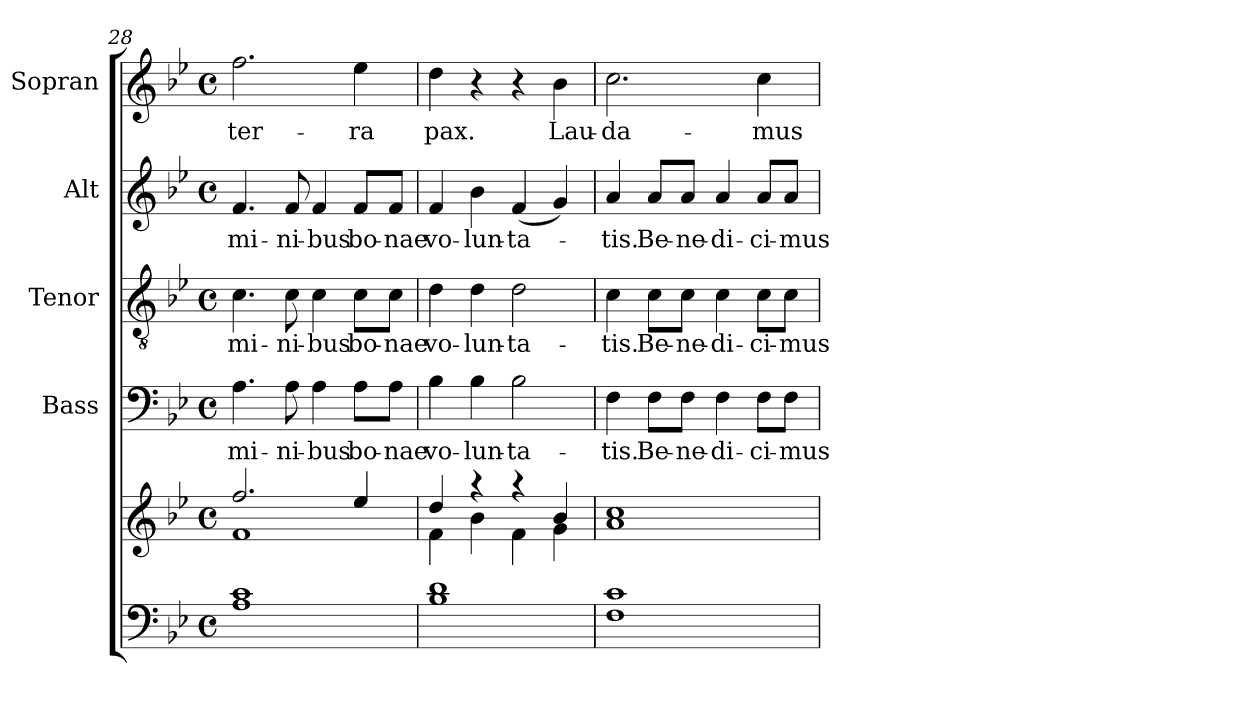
**kern	**kern	**kern	**text	**kern	**text	**kern	**text	**kern	**text
*part5	*part5	*part4	*part4	*part3	*part3	*part2	*part2	*part1	*part1
*staff6	*staff5	*staff4	*staff4	*staff3	*staff3	*staff2	*staff2	*staff1	*staff1
*	*	*I"Bass	*	*I"Tenor	*	*I"Alt	*	*I"Sopran	*
*	*	*I'B.	*	*I'T.	*	*I'A.	*	*I'S.	*
*clefF4	*clefG2	*clefF4	*	*clefGv2	*	*clefG2	*	*clefG2	*
*k[b-e-]	*k[b-e-]	*k[b-e-]	*	*k[b-e-]	*	*k[b-e-]	*	*k[b-e-]	*
*B-:	*B-:	*B-:	*	*B-:	*	*B-:	*	*B-:	*
*M4/4	*M4/4	*M4/4	*	*M4/4	*	*M4/4	*	*M4/4	*
*met(c)	*met(c)	*met(c)	*	*met(c)	*	*met(c)	*	*met(c)	*
=28	=28	=28	=28	=28	=28	=28	=28	=28	=28
*^	*^	*	*	*	*	*	*	*	*
!	!	!	!	!	!LO:LY:b	!	!LO:LY:b	!	!LO:LY:b	!	!LO:LY:b
1c	1A	2.ff/	1f	4.A\	-mi-	4.c\	-mi-	4.f/	-mi-	2.ff\	ter-
!	!	!	!	!	!LO:LY:b	!	!LO:LY:b	!	!LO:LY:b	!	!
.	.	.	.	8A\	-ni-	8c\	-ni-	8f/	-ni-	.	.
!	!	!	!	!	!LO:LY:b	!	!LO:LY:b	!	!LO:LY:b	!	!
.	.	.	.	4A\	-bus	4c\	-bus	4f/	-bus	.	.
!	!	!	!	!	!LO:LY:b	!	!LO:LY:b	!	!LO:LY:b	!	!LO:LY:b
.	.	4ee-/	.	8A\L	bo-	8c\L	bo-	8f/L	bo-	4ee-\	-ra
!	!	!	!	!	!LO:LY:b	!	!LO:LY:b	!	!LO:LY:b	!	!
.	.	.	.	8A\J	-nae	8c\J	-nae	8f/J	-nae	.	.
=29	=29	=29	=29	=29	=29	=29	=29	=29	=29	=29	=29
!	!	!	!	!	!LO:LY:b	!	!LO:LY:b	!	!LO:LY:b	!	!LO:LY:b
1d	1B-	4dd/	4f\	4B-\	vo-	4d\	vo-	4f/	vo-	4dd\	pax.
!	!	!	!	!	!LO:LY:b	!	!LO:LY:b	!	!LO:LY:b	!	!
.	.	4rgg	4b-\	4B-\	-lun-	4d\	-lun-	4b-\	-lun-	4r	.
!	!	!	!	!	!LO:LY:b	!	!LO:LY:b	!	!LO:LY:b	!	!
.	.	4rgg	4f\	2B-\	-ta-	2d\	-ta-	(<4f/	-ta-	4r	.
!	!	!	!	!	!	!	!	!	!	!	!LO:LY:b
.	.	4b-/	4g\	.	.	.	.	4g/)	.	4b-\	Lau-
=30	=30	=30	=30	=30	=30	=30	=30	=30	=30	=30	=30
!	!	!	!	!	!LO:LY:b	!	!LO:LY:b	!	!LO:LY:b	!	!LO:LY:b
1c	1F	1cc	1a	4F\	-tis.	4c\	-tis.	4a/	-tis.	2.cc\	-da-
!	!	!	!	!	!LO:LY:b	!	!LO:LY:b	!	!LO:LY:b	!	!
.	.	.	.	8F\L	Be-	8c\L	Be-	8a/L	Be-	.	.
!	!	!	!	!	!LO:LY:b	!	!LO:LY:b	!	!LO:LY:b	!	!
.	.	.	.	8F\J	-ne-	8c\J	-ne-	8a/J	-ne-	.	.
!	!	!	!	!	!LO:LY:b	!	!LO:LY:b	!	!LO:LY:b	!	!
.	.	.	.	4F\	-di-	4c\	-di-	4a/	-di-	.	.
!	!	!	!	!	!LO:LY:b	!	!LO:LY:b	!	!LO:LY:b	!	!LO:LY:b
.	.	.	.	8F\L	-ci-	8c\L	-ci-	8a/L	-ci-	4cc\	-mus
!	!	!	!	!	!LO:LY:b	!	!LO:LY:b	!	!LO:LY:b	!	!
.	.	.	.	8F\J	-mus	8c\J	-mus	8a/J	-mus	.	.
*v	*v	*	*	*	*	*	*	*	*	*	*
*	*v	*v	*	*	*	*	*	*	*	*
=	=	=	=	=	=	=	=	=	=
*-	*-	*-	*-	*-	*-	*-	*-	*-	*-
